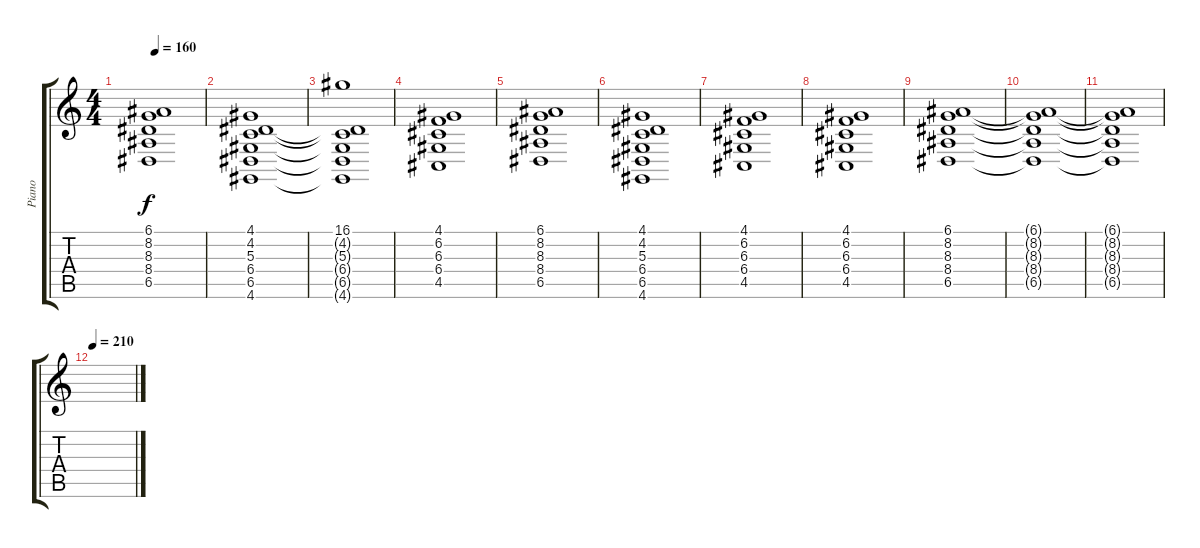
\track ("Piano" "Piano") {instrument acousticgrandpiano}
\staff {score tabs}
\tuning (E4 B3 G3 D3 A2 E2) {hide}
\ts (4 4)
\tempo 160
\clef g2
\ks c
(6.1 8.2 8.3 8.4 6.5).1{dy f} |
(4.1 4.2 5.3 6.4 6.5 4.6).1 |
(16.1 4.2{t} 5.3{t} 6.4{t} 6.5{t} 4.6{t}).1 |
(4.1 6.2 6.3 6.4 4.5).1 |
(6.1 8.2 8.3 8.4 6.5).1 |
(4.1 4.2 5.3 6.4 6.5 4.6).1 |
(4.1 6.2 6.3 6.4 4.5).1 |
(4.1 6.2 6.3 6.4 4.5).1 |
(6.1 8.2 8.3 8.4 6.5).1 |
(6.1{t} 8.2{t} 8.3{t} 8.4{t} 6.5{t}).1 |
(6.1{t} 8.2{t} 8.3{t} 8.4{t} 6.5{t}).1 |
\tempo 210
